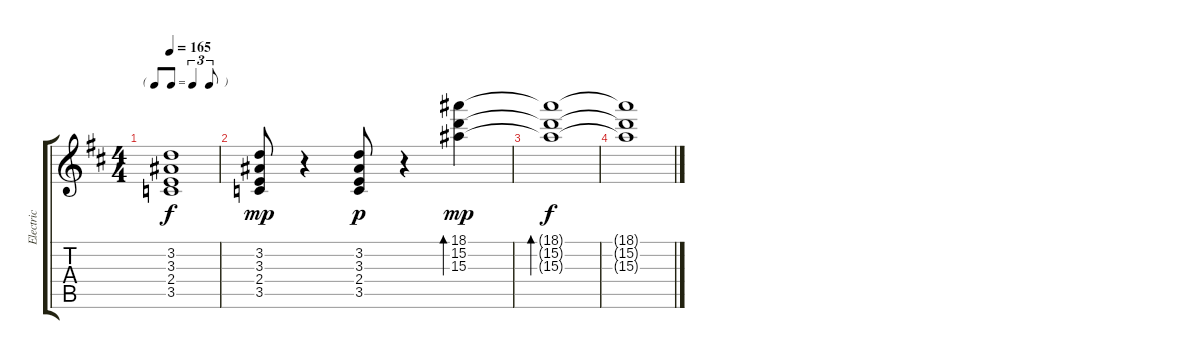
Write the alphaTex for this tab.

\track ("Electric" "Electric") {instrument electricguitarjazz}
\staff {score tabs}
\tuning (E4 B3 G3 D3 A2 E2) {hide}
\ts (4 4)
\tf triplet8th
\tempo 165
\clef g2
\ks d
(3.2{t} 3.3{t} 2.4{t} 3.5{t}).1{dy f} |
(3.2 3.3 2.4 3.5).8{dy mp} r.4 (3.2 3.3 2.4 3.5).8{dy p} r.4 (18.1 15.2 15.3).4{bd 480 dy mp} |
(18.1{t} 15.2{t} 15.3{t}).1{bd 480 dy f} |
(18.1{t} 15.2{t} 15.3{t}).1
